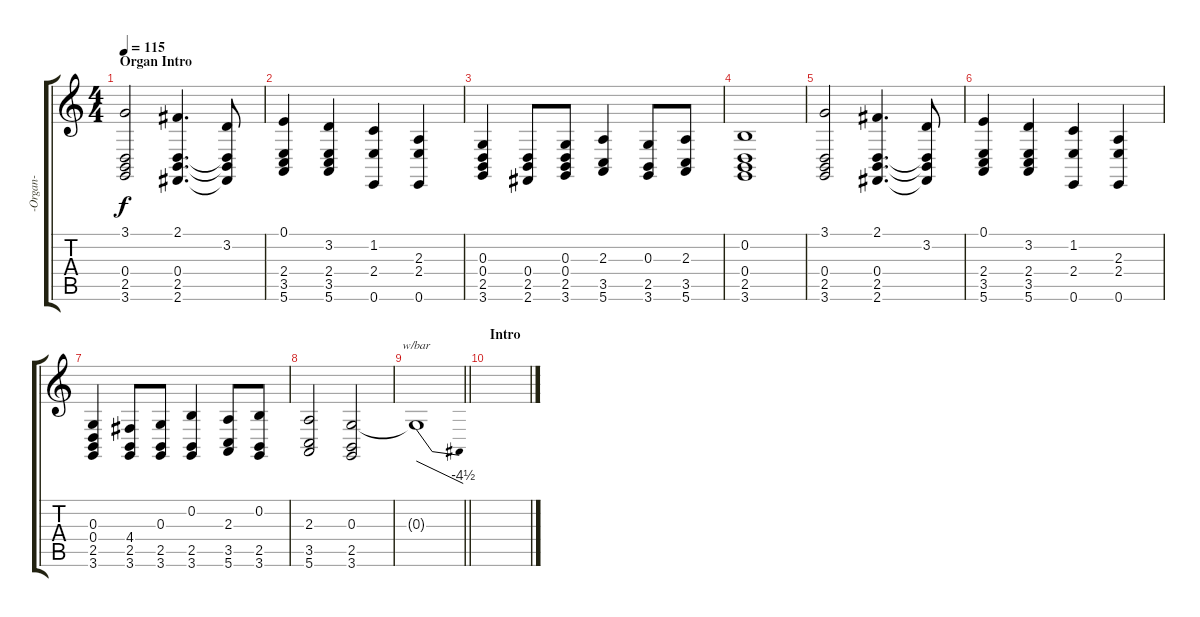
\track ("-Organ-" "-Organ-") {instrument drawbarorgan}
\staff {score tabs}
\tuning (E4 B3 G3 D3 A2 E2) {hide}
\ts (4 4)
\section ("" "Organ Intro")
\tempo 115
\clef g2
\ks c
(3.1 0.4 2.5 3.6).2{dy f instrument drawbarorgan} (2.1 0.4 2.5 2.6).4{d} (3.2 0.4{t} 2.5{t} 2.6{t}).8 |
(0.1 2.4 3.5 5.6).4 (3.2 2.4 3.5 5.6).4 (1.2 2.4 0.6).4 (2.3 2.4 0.6).4 |
(0.3 0.4 2.5 3.6).4 (0.4 2.5 2.6).8 (0.3 0.4 2.5 3.6).8 (2.3 3.5 5.6).4 (0.3 2.5 3.6).8 (2.3 3.5 5.6).8 |
(0.2 0.4 2.5 3.6).1 |
(3.1 0.4 2.5 3.6).2 (2.1 0.4 2.5 2.6).4{d} (3.2 0.4{t} 2.5{t} 2.6{t}).8 |
(0.1 2.4 3.5 5.6).4 (3.2 2.4 3.5 5.6).4 (1.2 2.4 0.6).4 (2.3 2.4 0.6).4 |
(0.3 0.4 2.5 3.6).4 (4.4 2.5 3.6).8 (0.3 2.5 3.6).8 (0.2 2.5 3.6).4 (2.3 3.5 5.6).8 (0.2 2.5 3.6).8 |
(2.3 3.5 5.6).2 (0.3 2.5 3.6).2 |
\barLineRight lightlight
0.3{t}.1{tbe (dive default 0 0 60 -18)} |
\section ("" "Intro")
